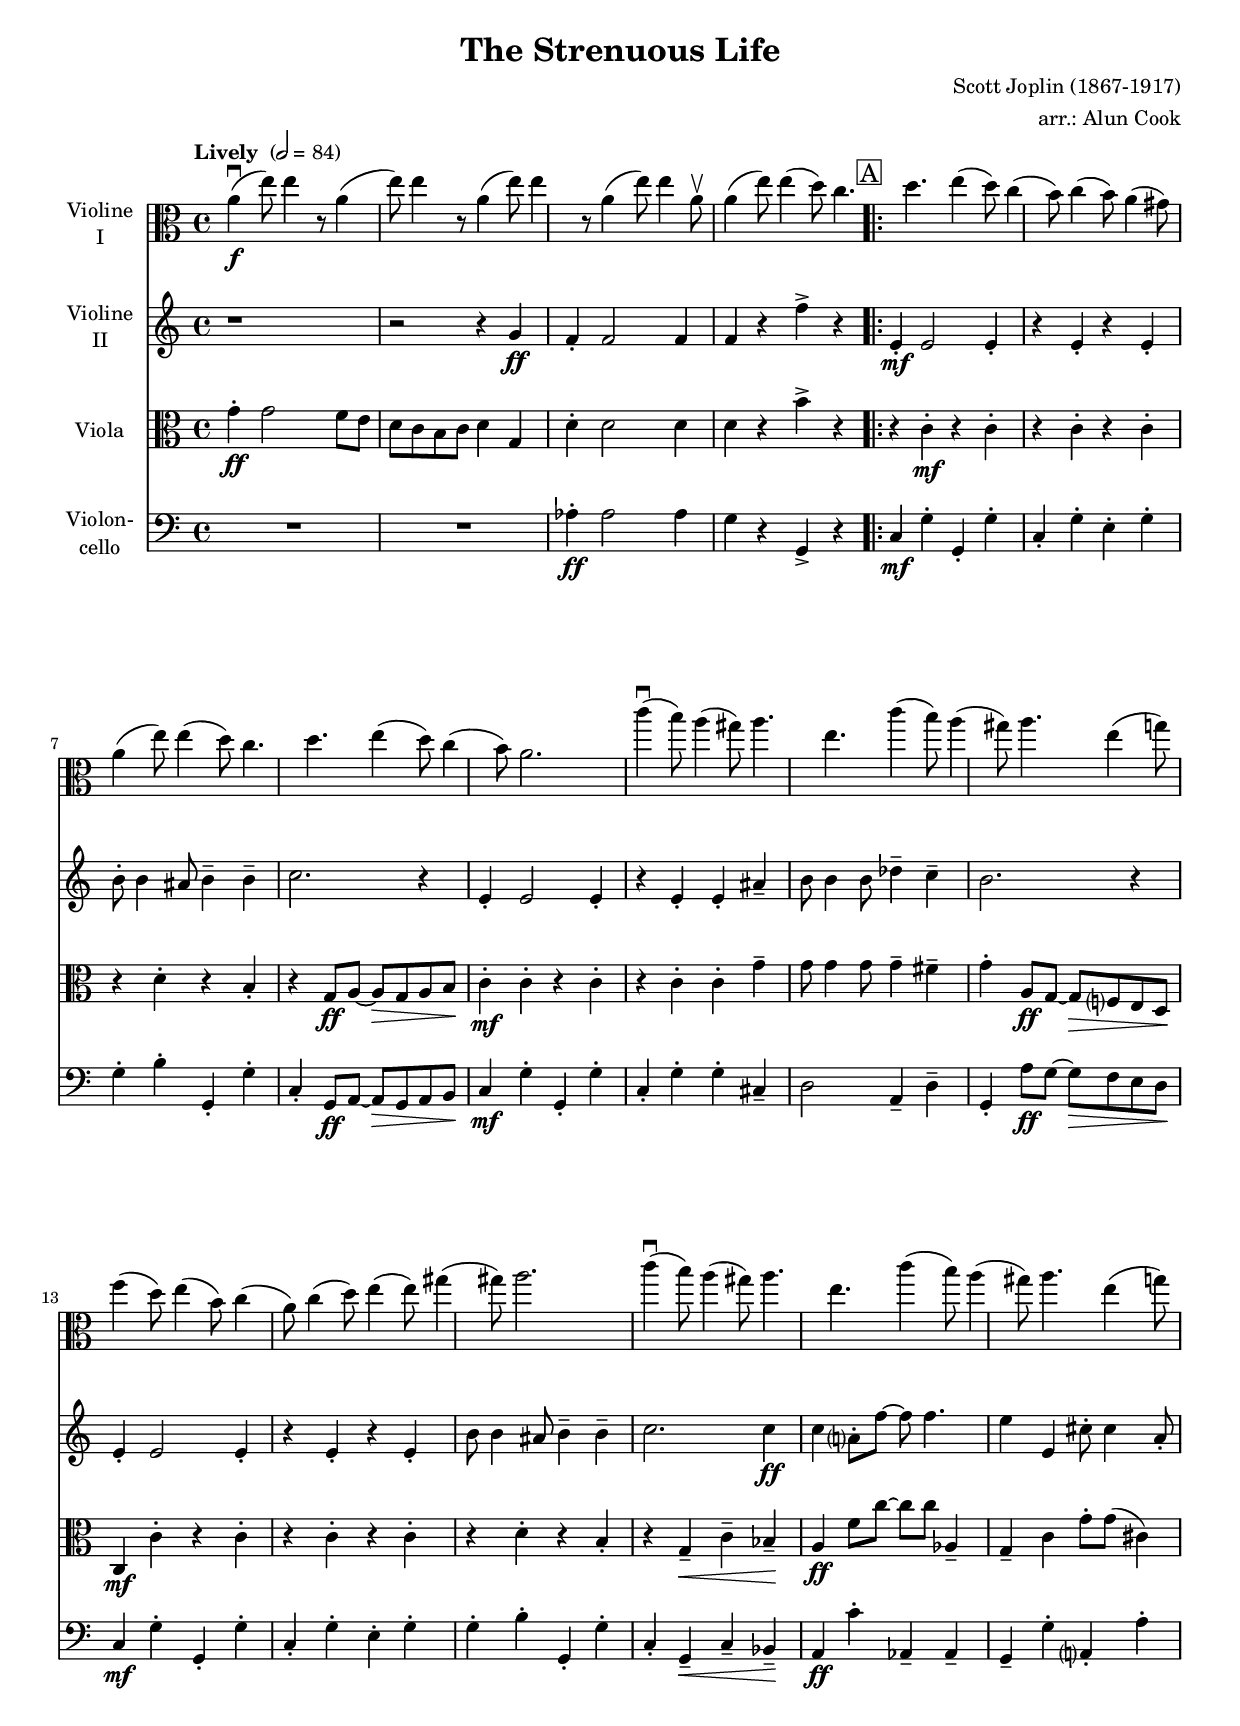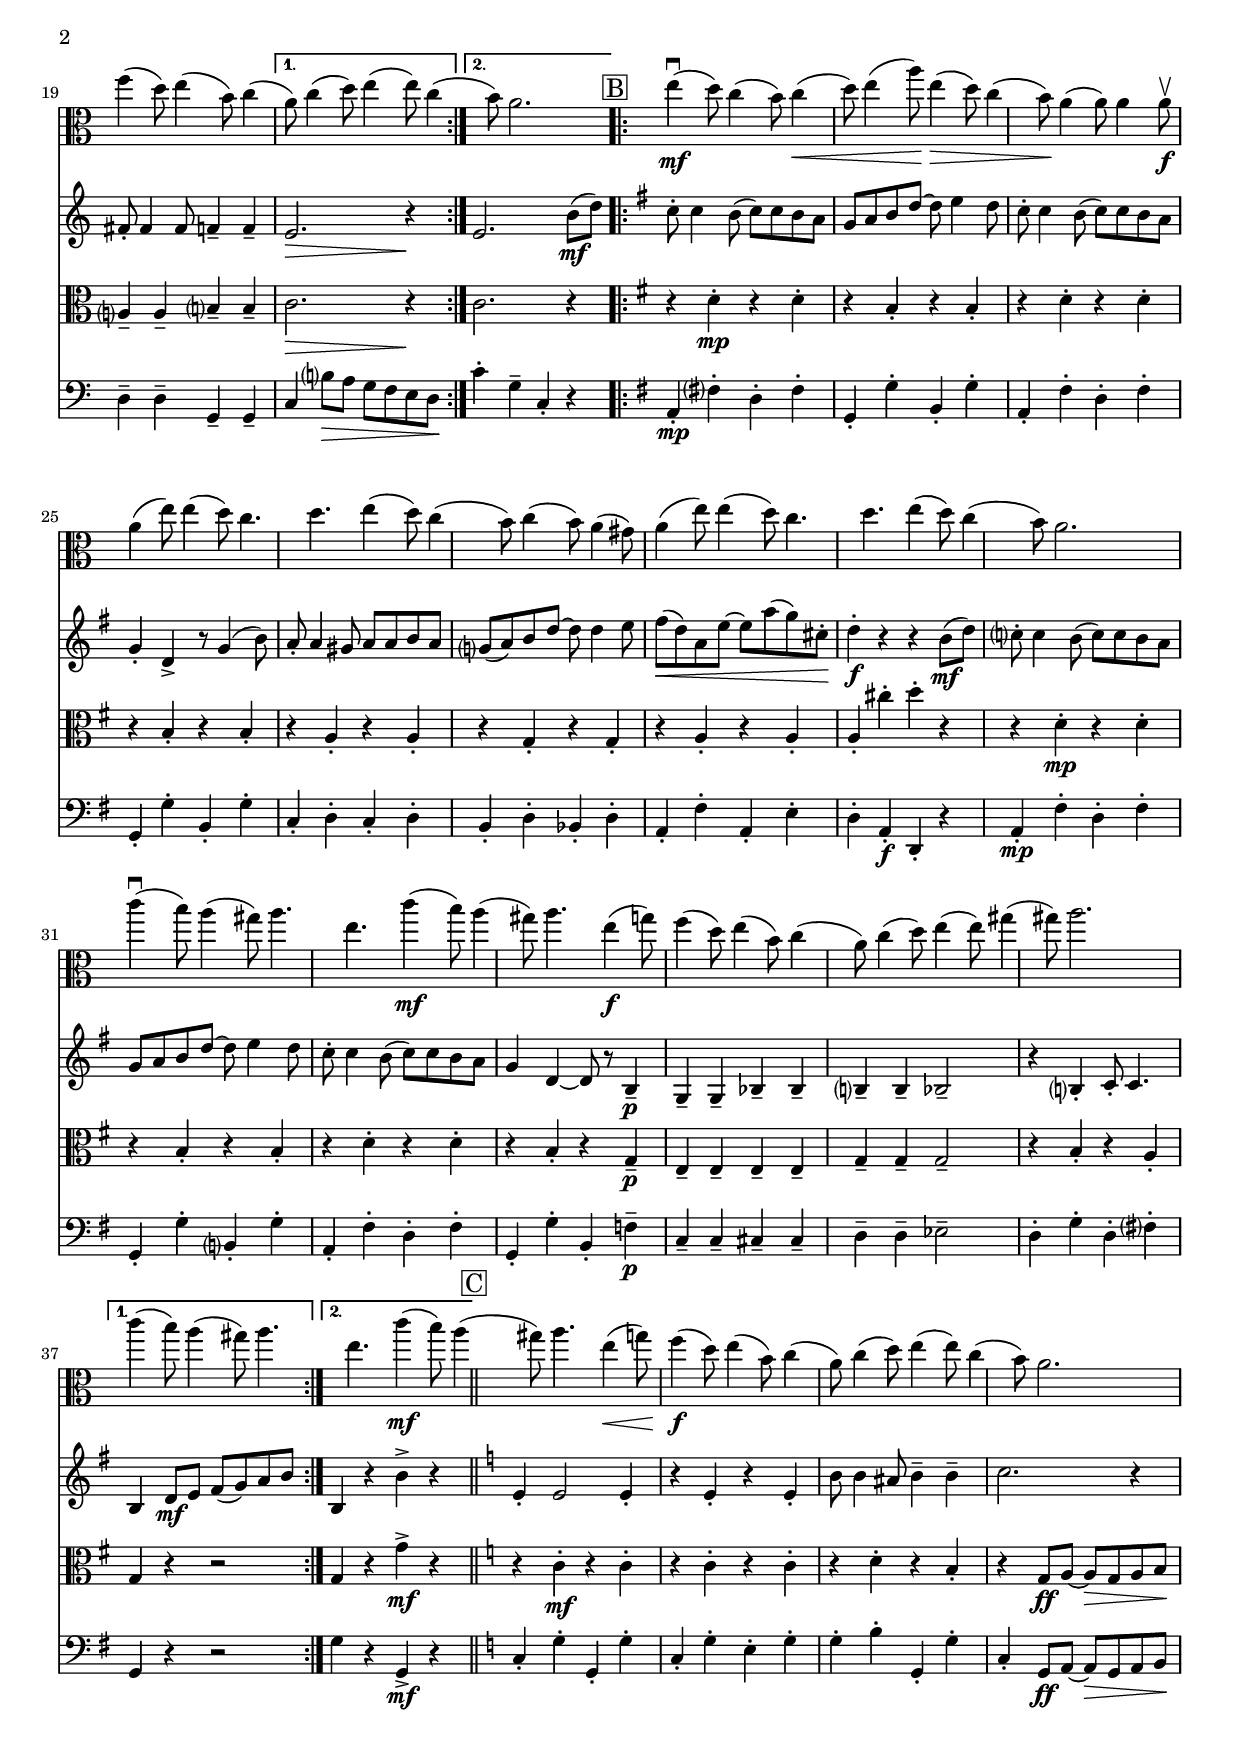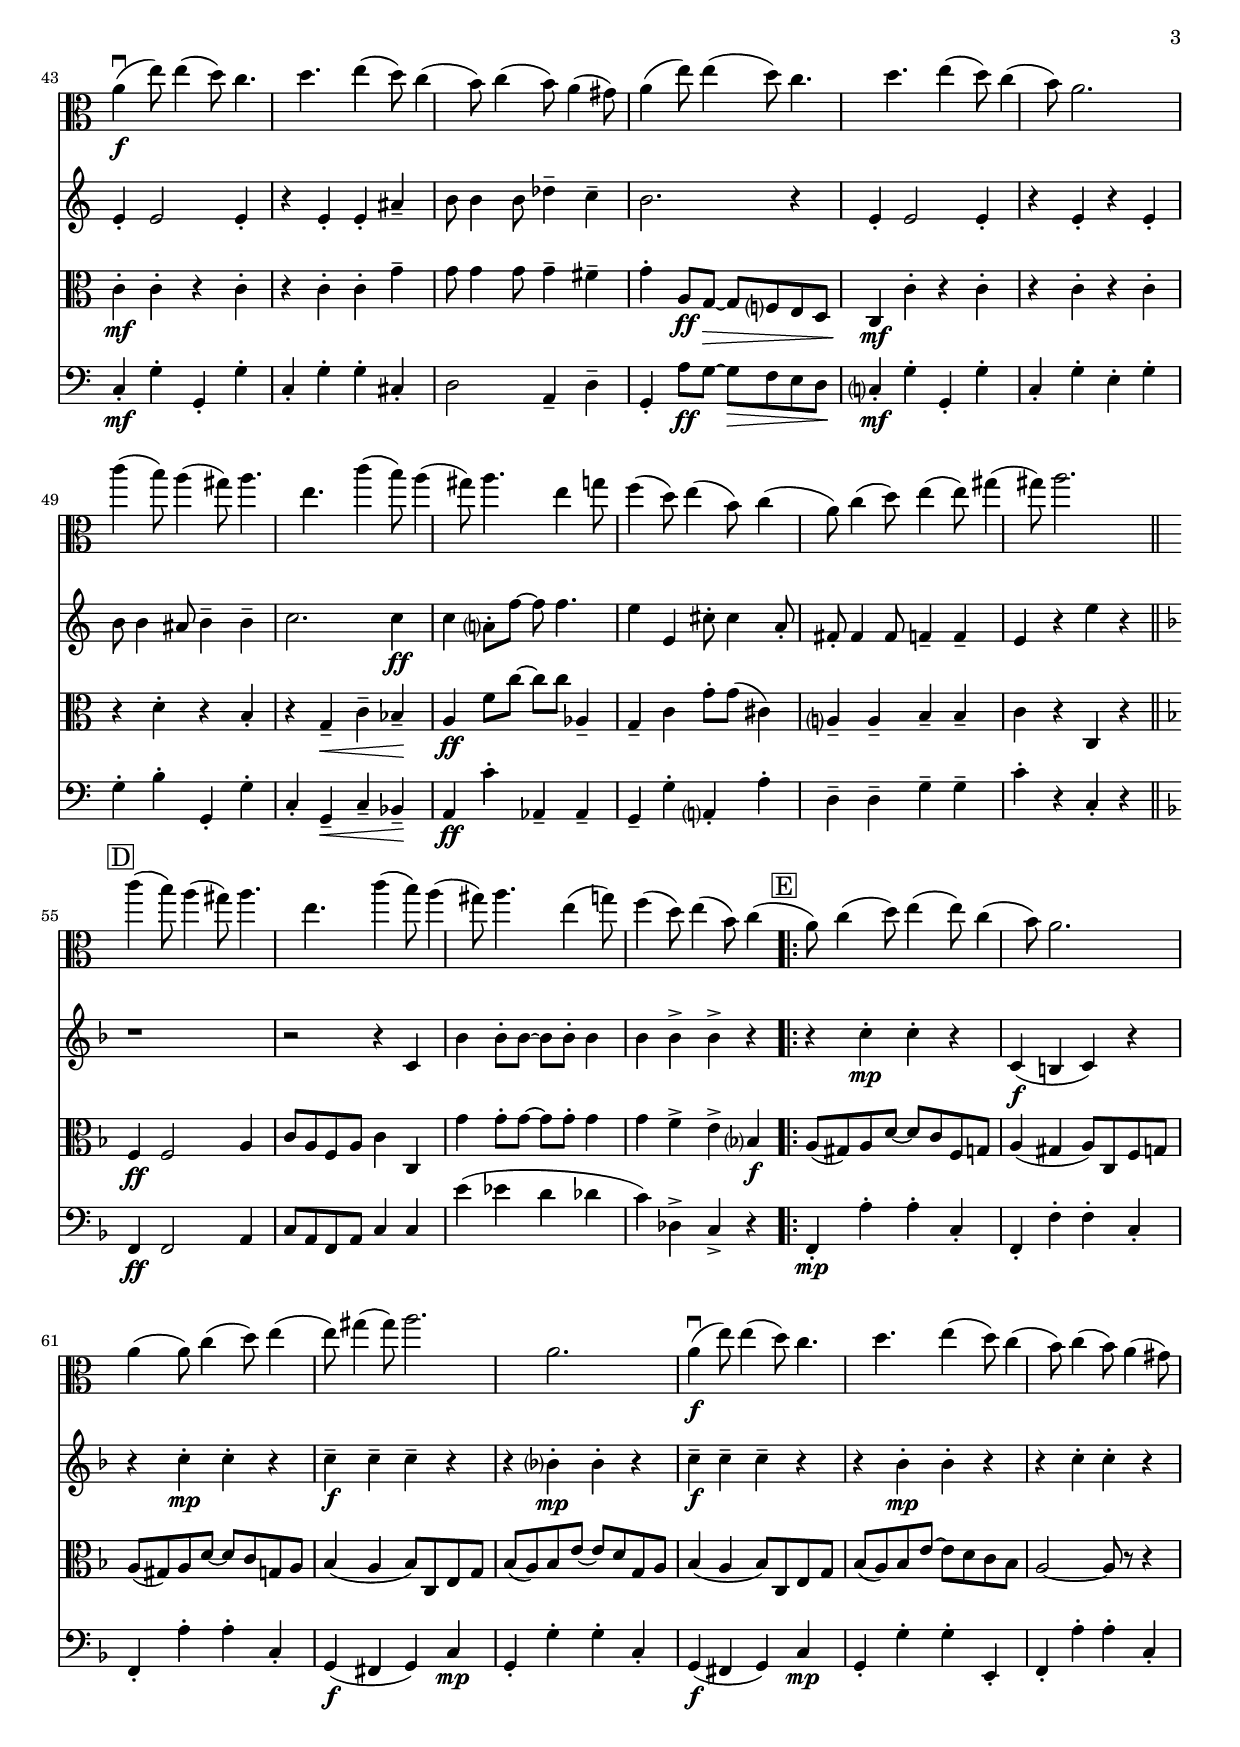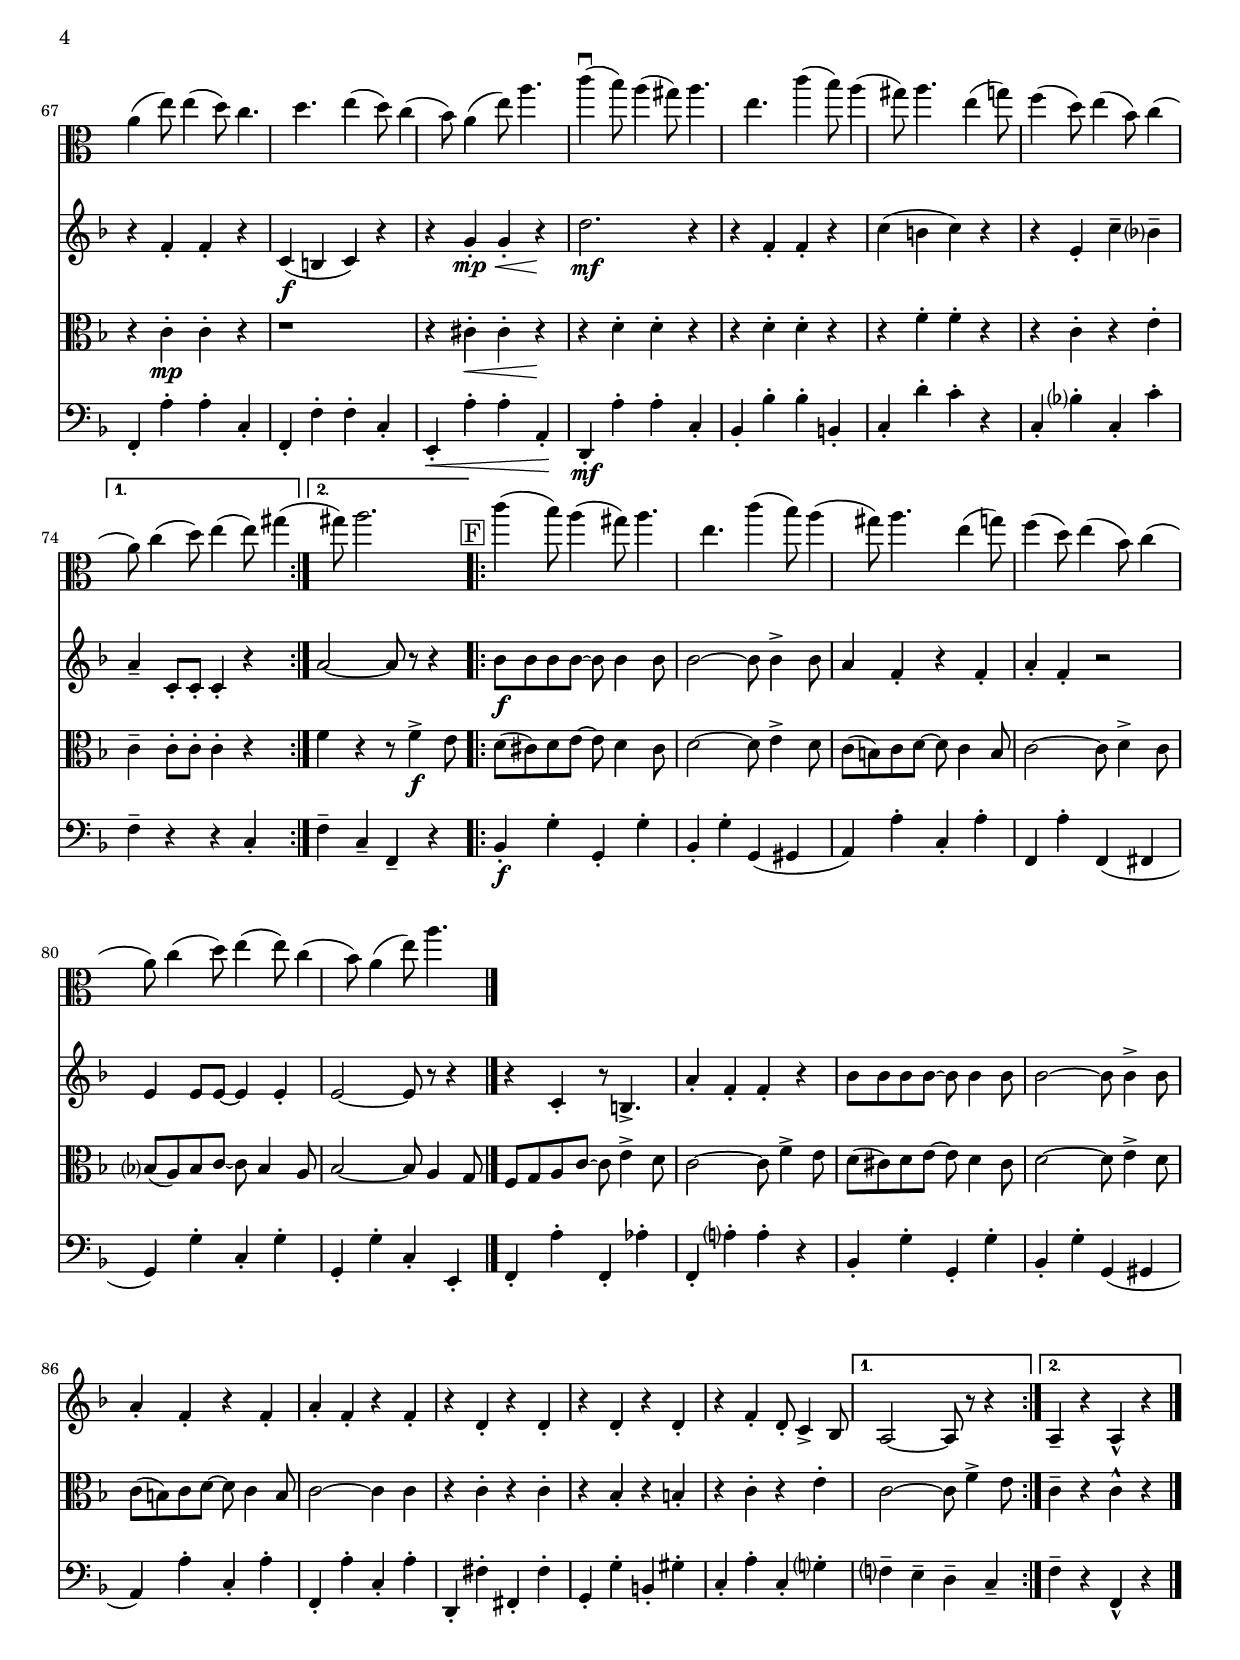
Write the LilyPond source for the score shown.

\version "2.18.2"
\include "deutsch.ly"

#(set-global-staff-size 17.8)

\header {
  title = "The Strenuous Life"
  composer = "Scott Joplin (1867-1917)"
  arranger = "arr.: Alun Cook"
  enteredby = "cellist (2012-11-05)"
}

voiceconsts = {
 \key c \major
 \time 4/4
% \numericTimeSignature
 \compressFullBarRests
 \tempo "Lively " 2=84
}

mifl= "oboe"
mist = "string ensemble 1"
miva = "pizzicato strings"
%miba = "bassoon"
miba = "drawbar organ"

moral = \markup \italic "molto rall."

\include "v1.ily"
vb = \relative c'' {
  \voiceconsts

  r1
  r2 r4 g\ff
  f-. f2 f4
  f r f'-> r \mark \markup \box "A"
  \repeat volta 2 {
    e,-.\mf e2 e4-.

    r e-. r e-.
    h'8-. h4 ais8 h4-- h--
    c2. r4
    e,-. e2 e4-.
    r e-. e-. ais--

    h8 h4 h8 des4-- c--
    h2. r4
    e,-. e2 e4-.
    r e-. r e-.
    h'8 h4 ais8 h4-- h--

    c2. c4\ff
    c a?8-. f'~ f f4.
    e4 e, cis'8-. cis4 a8-.
    fis-. fis4 fis8 f4-- f--
  }
  \alternative {
    { e2.\> r4\! }
    { e2. h'8(\mf d) }
  } \key g \major \mark \markup \box "B"
  \repeat volta 2 {
    c-. c4 h8( c) c h a
    g a h d~ d e4 d8
    c-. c4 h8( c) c h a

    g4-. d-> r8 g4( h8)
    a-. a4 gis8 a a h a
    g?( a) h d~ d d4 e8
    fis(\< d) a e'~ e a( g) cis,-.\!

    d4-.\f r r h8(\mf d)
    c?-. c4 h8( c) c h a
    g a h d~ d e4 d8
    c-. c4 h8( c) c h a

    g4 d~ d8 r h4--\p
    g-- g-- b-- b--
    h?-- h-- b2--
    r4 h?-. c8-. c4.
  }
  \alternative {
    { h4 d8\mf e fis( g) a h }
    { h,4 r h'-> r }
  } \bar "||" \key c \major \mark \markup \box "C"
  e,-. e2 e4-.
  r e-. r e-.
  h'8 h4 ais8 h4-- h--
  c2. r4

  e,-. e2 e4-.
  r e-. e-. ais--
  h8 h4 h8 des4-- c--
  h2. r4
  e,-. e2 e4-.

  r e-. r e-.
  h'8 h4 ais8 h4-- h--
  c2. c4\ff
  c a?8-. f'~ f f4.
  e4 e, cis'8-. cis4 a8-.

  fis-. fis4 fis8 f4-- f--
  e r e' r \bar "||" \key f \major \mark \markup \box "D"
  r1
  r2 r4 c,
  b' b8-. b~ b b-. b4
  b b-> b-> r \mark \markup \box "E"
  \repeat volta 2 {
    r c-.\mp c-. r
    c,(\f h c) r
    r c'-.\mp c-. r
    c--\f c-- c-- r

    r b?-.\mp b-. r
    c--\f c-- c-- r
    r b-.\mp b-. r
    r c-. c-. r
    r f,-. f-. r

    c(\f h c) r
    r g'-.\mp\< g-. r\!
    d'2.\mf r4
    r f,-. f-. r
    c'( h c) r

    r e,-. c'-- b?--
  }
  \alternative {
    { a-- c,8-. c-. c4-. r }
    { a'2~ a8 r r4 }
  } \mark \markup \box "F"
  \repeat volta 2 {
    b8\f b b b~ b b4 b8

    b2~ b8 b4-> b8
    a4 f-. r f-.
    a-. f-. r2
    e4 e8 e~ e4 e-.
    e2~ e8 r r4

    r c-. r8 h4.->
    a'4-. f-. f-. r
    b8 b b b~ b b4 b8
    b2~ b8 b4-> b8
    a4-. f-. r f-.

    a-. f-. r f-.
    r d-. r d-.
    r d-. r d-.

    r f-. d8-. c4-> b8
  }
  \alternative {
    { a2~ a8 r r4 }
    { a-- r a-^ r }
  } \bar "|."
}

vc = \relative c''' {
  \voiceconsts
  \clef "alto"

  g4-.\ff g2 f8 e
  d c h c d4 g,
  d'-. d2 d4
  d r h'-> r \mark \markup \box "A" 
  \repeat volta 2 {
    r c,-.\mf r c-.

    r c-. r c-.
    r d-. r h-.
    r g8\ff a~ a\> g a h\!
    c4-.\mf c-. r c-.
    r c-. c-. g'--

    g8 g4 g8 g4-- fis--
    g-. a,8\ff g~ g\> f? e d\!
    c4\mf c'-. r c-.
    r c-. r c-.
    r d-. r h-.

    r g--\< c-- b--\!
    a\ff f'8 c'~ c c as,4--
    g-- c g'8-. g( cis,4)
    a?-- a-- h?-- h--
  }
  \alternative {
    { c2.\> r4\! }

    { c2. r4 }
  } \key g \major \mark \markup \box "B"
  \repeat volta 2 {
    r d-.\mp r d-.
    r h-. r h-.
    r d-. r d-.
    r h-. r h-.

    r a-. r a-.
    r g-. r g-.
    r a-. r a-.
    a-. cis'-. d-. r
    r d,-.\mp r d-.

    r h-. r h-.
    r d-. r d-.
    r h-. r g--\p
    e-- e-- e-- e--
    g-- g-- g2--

    r4 h-. r a-.
  }
  \alternative {
    { g r r2 }
    { g4 r g'->\mf r }
  } \bar "||" \key c \major \mark \markup \box "C"
  r c,-.\mf r c-.
  r c-. r c-.

  r d-. r h-.
  r g8\ff a~ a\> g a h\!
  c4-.\mf c-. r c-.
  r c-. c-. g'--
  g8 g4 g8 g4-- fis--

  g-. a,8\ff g~\> g f? e d
  c4\mf c'-. r c-.
  r c-. r c-.
  r d-. r h-.
  r g--\< c-- b--\!

  a\ff f'8 c'~ c c as,4--
  g-- c g'8-. g( cis,4)
  a?-- a-- h-- h--
  c r c, r \bar "||" \key f \major \mark \markup \box "D"
  f\ff f2 a4

  c8 a f a c4 c,
  g'' g8-. g~ g g-. g4
  g f-> e-> b?\f \mark \markup \box "E"
  \repeat volta 2 {
    a8( gis) a d~ d c f, g

    a4( gis a8) c, f g
    a( gis) a d~ d c g a
    b4( a b8) c, e g
    b( a) b e~ e d g, a

    b4( a b8) c, e g
    b( a) b e~ e d c b
    a2~ a8 r r4
    r c-.\mp c-. r
    r1

    r4 cis-.\< cis-. r\!
    r d-. d-. r
    r d-. d-. r
    r f-. f-. r
    r c-. r e-.
  }
  \alternative {
    { c-- c8-. c-. c4-. r }
    { f r r8 f4->\f e8 }
  } \mark \markup \box "F"
  \repeat volta 2 {
    d( cis) d e~ e d4 cis8
    d2~ d8 e4-> d8

    c( h) c d~ d c4 h8
    c2~ c8 d4-> c8
    b?( a) b c~ c b4 a8
    b2~ b8 a4 g8

    f g a c~ c e4-> d8
    c2~ c8 f4-> e8
    d( cis) d e~ e d4 cis8
    d2~ d8 e4-> d8

    c( h) c d~ d c4 h8
    c2~ c4 c
    r c-. r c-.
    r b-. r h-.

    r c-. r e-.
  }
  \alternative {
    { c2~ c8 f4-> e8 }
    { c4-- r c-^ r }
  } \bar "|."
}

vd = \relative c'' {
  \voiceconsts
  \clef "bass"

  R1*2
  as4-.\ff as2 as4
  g r g,-> r \mark \markup \box "A" 
  \repeat volta 2 {
    c\mf g'-. g,-. g'-.
    c,-. g'-. e-. g-.

    g-. h-. g,-. g'-.
    c,-. g8\ff a~ a\> g a h\!
    c4\mf g'-. g,-. g'-.
    c,-. g'-. g-. cis,--
    d2 a4-- d--

    g,-. a'8\ff g~ g\> f e d\!
    c4\mf g'-. g,-. g'-.
    c,-. g'-. e-. g-.
    g-. h-. g,-. g'-.
    c,-. g--\< c-- b--\!

    a\ff c'-. as,-- as--
    g-- g'-. a,?-. a'-.
    d,-- d-- g,-- g--
  }
  \alternative {
    { c h'?8\> a g f e d\! }

    { c'4-. g-- c,-. r }
  } \key g \major \mark \markup \box "B"
  \repeat volta 2 {
    a-.\mp fis'?-. d-. fis-.
    g,-. g'-. h,-. g'-.
    a,-. fis'-. d-. fis-.
    g,-. g'-. h,-. g'-.

    c,-. d-. c-. d-.
    h-. d-. b-. d-.
    a-. fis'-. a,-. e'-.
    d-. a-.\f d,-. r
    a'-.\mp fis'-. d-. fis-.

    g,-. g'-. h,?-. g'-.
    a,-. fis'-. d-. fis-.
    g,-. g'-. h,-. f'--\p
    c-- c-- cis-- cis--
    d-- d-- es2--

    d4-. g-. d-. fis?-.
  }
  \alternative {
    { g, r r2 }
    { g'4 r g,->\mf r }
  } \bar "||" \key c \major \mark \markup \box "C"
  c-. g'-. g,-. g'-.
  c,-. g'-. e-. g-.

  g-. h-. g,-. g'-.
  c,-. g8\ff a~ a\> g a h\!
  c4-.\mf g'-. g,-. g'-.
  c,-. g'-. g-. cis,-.
  d2 a4-- d--

  g,-. a'8\ff g~ g\> f e d\!
  c?4-.\mf g'-. g,-. g'-.
  c,-. g'-. e-. g-.
  g-. h-. g,-. g'-.
  c,-. g--\< c-- b--\!

  a\ff c'-. as,-- as--
  g-- g'-. a,?-. a'-.
  d,-- d-- g-- g--
  c-. r c,-. r \bar "||" \key f \major \mark \markup \box "D"
  f,\ff f2 a4

  c8 a f a c4 c
  e'( es d des
  c) des,-> c-> r \mark \markup \box "E"
  \repeat volta 2 {
    f,-.\mp a'-. a-. c,-.
    f,-. f'-. f-. c-.

    f,-. a'-. a-. c,-.
    g(\f fis g) c\mp
    g-. g'-. g-. c,-.
    g(\f fis g) c\mp
    g-. g'-. g-. e,-.

    f-. a'-. a-. c,-.
    f,-. a'-. a-. c,-.
    f,-. f'-. f-. c-.
    e,-.\< a'-. a-. a,-.\!
    d,-.\mf a''-. a-. c,-.

    b-. b'-. b-. h,-.
    c-. d'-. c-. r
    c,-. b'?-. c,-. c'-.
  }
  \alternative {
    { f,-- r r c-. }
    { f-- c-- f,-- r }
  } \mark \markup \box "F"
  \repeat volta 2 {
    b-.\f g'-. g,-. g'-.
    b,-. g'-. g,( gis
    a) a'-. c,-. a'-.
    f, a'-. f,( fis

    g) g'-. c,-. g'-.
    g,-. g'-. c,-. e,-.
    f-. a'-. f,-. as'-.
    f,-. a'?-. a-. r
    b,-. g'-. g,-. g'-.

    b,-. g'-. g,( gis
    a) a'-. c,-. a'-.
    f,-. a'-. c,-. a'-.
    d,,-. fis'-. fis,-. fis'-.

    g,-. g'-. h,-. gis'-.
    c,-. a'-. c,-. g'?-.
  }
  \alternative {
    { f?-- e-- d-- c-- }
    { f-- r f,-^ r }
  } \bar "|."
}


music = <<
      \new Staff {
        \set Staff.midiInstrument = \mist
        \set Staff.instrumentName = \markup \center-column { "Violine" "I" }
        \transpose c c { \va }
      }

      \new Staff {
        \set Staff.midiInstrument = \mist
        \set Staff.instrumentName = \markup \center-column { "Violine" "II" }
        \transpose c c { \vb }
      }

      \new Staff {
        \set Staff.midiInstrument = \mist
        \set Staff.instrumentName = \markup \center-column { "Viola" }
        \transpose c c, { \vc }
      }

      \new Staff {
        \set Staff.midiInstrument = \miba
        \set Staff.instrumentName = \markup \center-column { "Violon-" "cello" }
        \transpose c c, { \vd }
      }
>>

\book {
  \score {
    \music
    \layout {}
  }

  \score {
    \unfoldRepeats \music

    \midi {
      \context {
        \Score
      }
    }
  }
}
